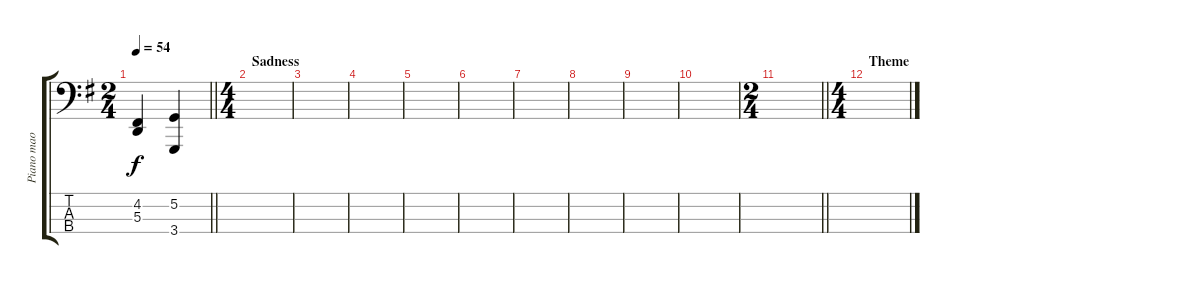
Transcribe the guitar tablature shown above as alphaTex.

\track ("Piano mao esquerda" "Piano mao ") {instrument acousticgrandpiano}
\staff {score tabs}
\tuning (G2 D2 A1 E1) {hide}
\ts (2 4)
\tempo 54
\clef f4
\barLineRight lightlight
\ks g
(4.2 5.3).4{dy f} (5.2 3.4).4 |
\ts (4 4)
\section ("" "Sadness")
|
|
|
|
|
|
|
|
|
\ts (2 4)
\barLineRight lightlight
|
\ts (4 4)
\section ("" "Theme")
